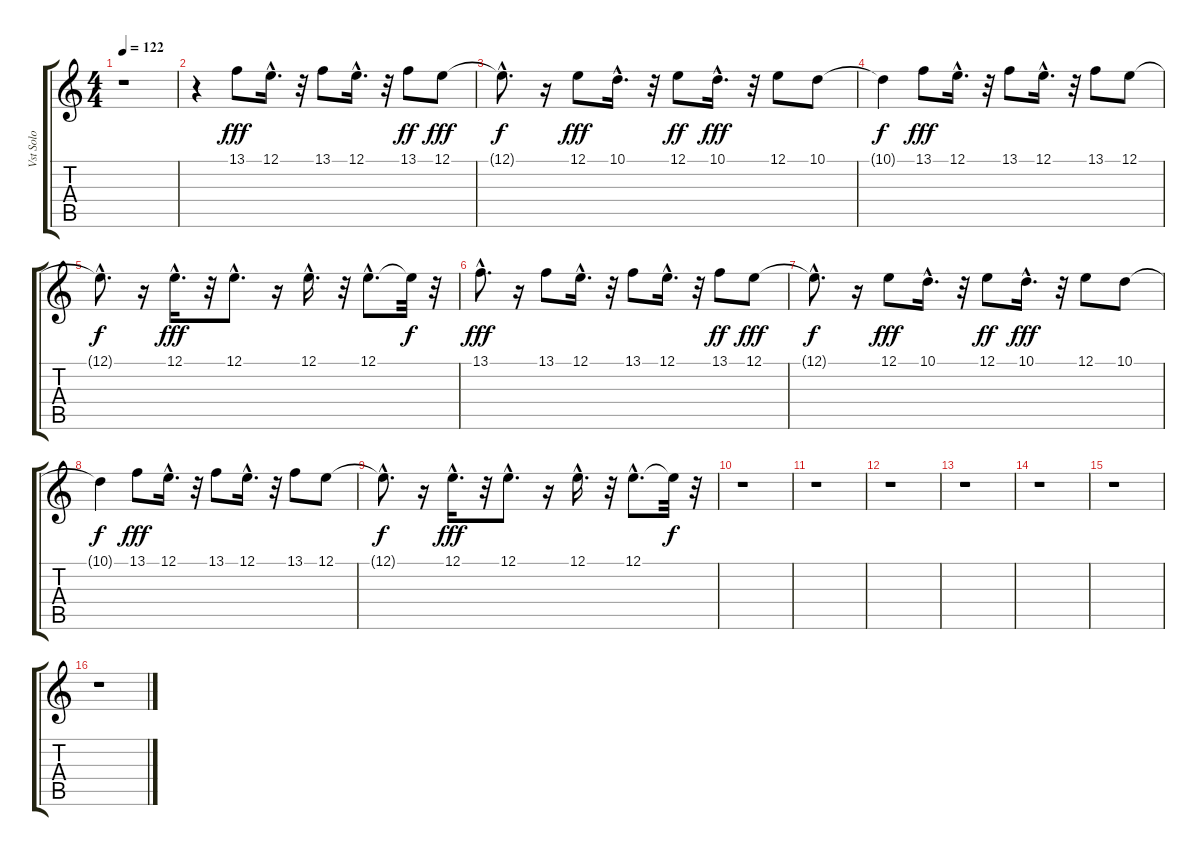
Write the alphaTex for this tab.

\track ("Vst Solo" "Vst Solo") {instrument lead8bassandlead}
\staff {score tabs}
\tuning (E4 B3 G3 D3 A2 E2) {hide}
\ts (4 4)
\tempo 122
\clef g2
\ks c
r.1{dy fff instrument lead8bassandlead} |
r.4 13.1.8 12.1{hac}.16{d} r.32 13.1.8 12.1{hac}.16{d} r.32 13.1.8{dy ff} 12.1.8{dy fff} |
12.1{hac t}.8{d dy f} r.16 12.1.8{dy fff} 10.1{hac}.16{d} r.32 12.1.8{dy ff} 10.1{hac}.16{d dy fff} r.32 12.1.8 10.1.8 |
10.1{t}.4{dy f} 13.1.8{dy fff} 12.1{hac}.16{d} r.32 13.1.8 12.1{hac}.16{d} r.32 13.1.8 12.1.8 |
12.1{hac t}.8{d dy f} r.16 12.1{hac}.16{d dy fff} r.32 12.1{hac}.8{d} r.16 12.1{hac}.16{d} r.32 12.1{hac}.8{d} 12.1{t}.32{dy f} r.32 |
13.1{hac}.8{d dy fff} r.16 13.1.8 12.1{hac}.16{d} r.32 13.1.8 12.1{hac}.16{d} r.32 13.1.8{dy ff} 12.1.8{dy fff} |
12.1{hac t}.8{d dy f} r.16 12.1.8{dy fff} 10.1{hac}.16{d} r.32 12.1.8{dy ff} 10.1{hac}.16{d dy fff} r.32 12.1.8 10.1.8 |
10.1{t}.4{dy f} 13.1.8{dy fff} 12.1{hac}.16{d} r.32 13.1.8 12.1{hac}.16{d} r.32 13.1.8 12.1.8 |
12.1{hac t}.8{d dy f} r.16 12.1{hac}.16{d dy fff} r.32 12.1{hac}.8{d} r.16 12.1{hac}.16{d} r.32 12.1{hac}.8{d} 12.1{t}.32{dy f} r.32 |
r.1 |
r.1 |
r.1 |
r.1 |
r.1 |
r.1 |
r.1
